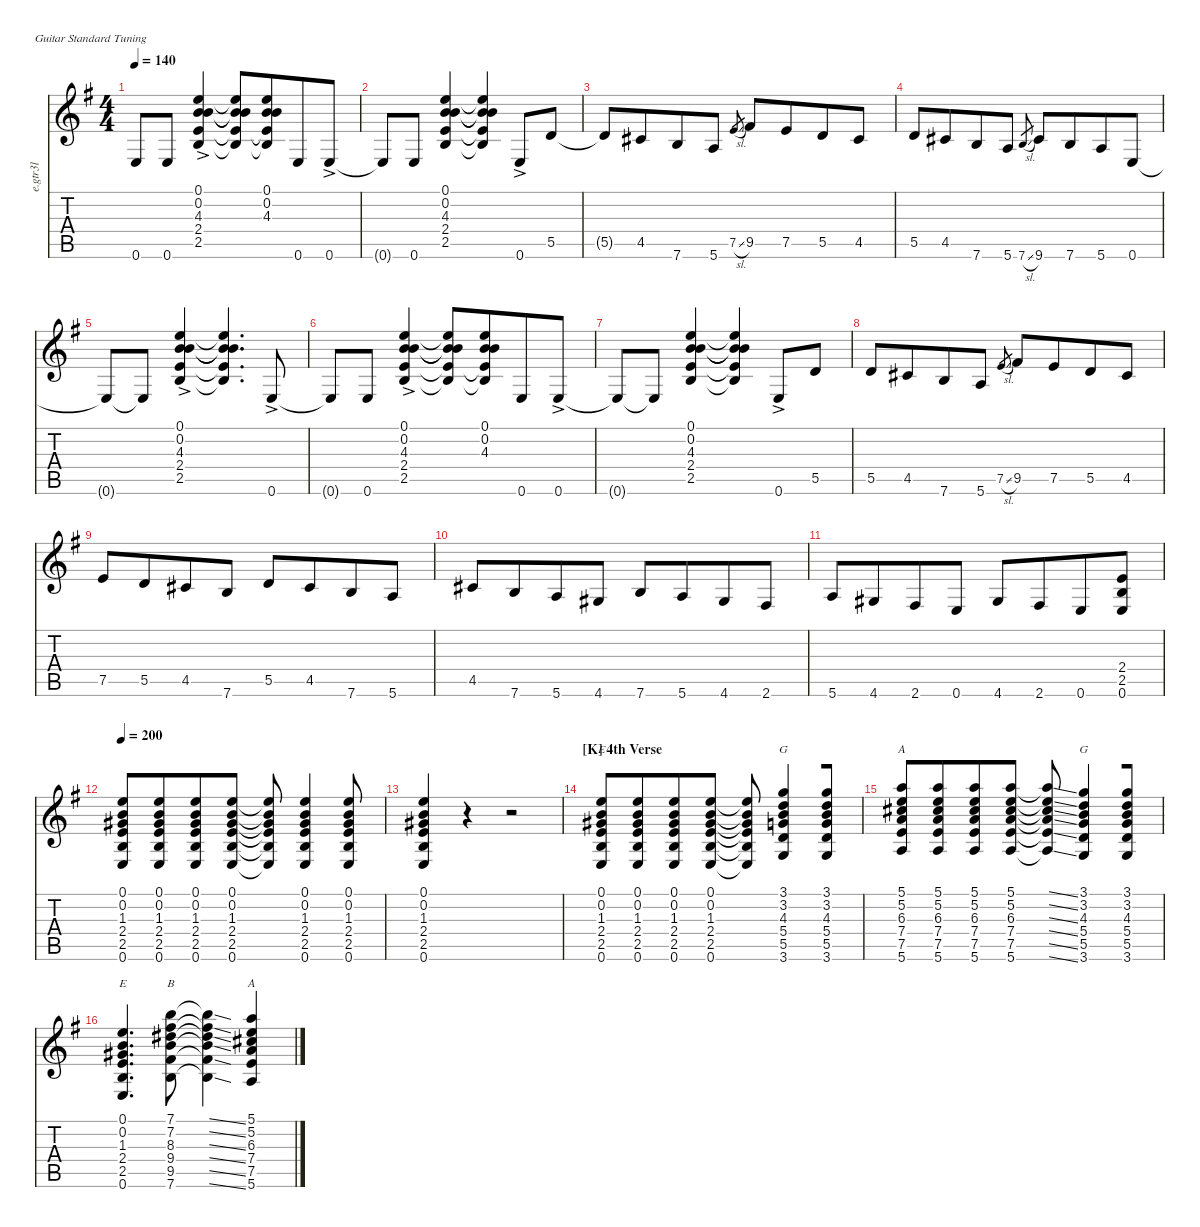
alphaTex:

\defaultSystemsLayout 4
\hideDynamics
\bracketExtendMode nobrackets
\track ("E.Guitar III (Left)" "e.gtr3l") {instrument distortionguitar}
\staff {score tabs}
\tuning (E4 B3 G3 D3 A2 E2)
\chord ("E" 0 0 1 2 2 0) {showdiagram false showfingering false}
\chord ("G" 3 3 4 5 5 3) {showdiagram false showfingering false barre (3 3)}
\chord ("A" 5 5 6 7 7 5) {firstfret 5 showdiagram false showfingering false barre (5 5)}
\chord ("B" 7 7 8 9 9 7) {firstfret 7 showdiagram false showfingering false barre (7 7)}
\ts (4 4)
\tempo 140
\clef g2
\ks g
0.6{t acc forcenatural}.8{dy mf beam Up} 0.6{acc forcenatural}.8{beam Up} (2.5{ac acc forcenatural} 2.4{ac acc forcenatural} 4.3{ac acc forcenatural} 0.2{ac acc forcenatural} 0.1{ac acc forcenatural}).4{beam Up} (2.5{t acc forcenatural} 2.4{t acc forcenatural} 4.3{t acc forcenatural} 0.2{t acc forcenatural} 0.1{t acc forcenatural}).8{beam Up} (2.5{t acc forcenatural} 2.4{t acc forcenatural} 4.3{acc forcenatural} 0.2{acc forcenatural} 0.1{acc forcenatural}).8{beam Up beam merge} 0.6{acc forcenatural}.8{beam Up} 0.6{ac acc forcenatural}.8{beam Up} |
0.6{t acc forcenatural}.8{beam Up} 0.6{acc forcenatural}.8{beam Up} (2.5{acc forcenatural} 2.4{acc forcenatural} 4.3{acc forcenatural} 0.2{acc forcenatural} 0.1{acc forcenatural}).4{beam Up} (2.5{t acc forcenatural} 2.4{t acc forcenatural} 4.3{t acc forcenatural} 0.2{t acc forcenatural} 0.1{t acc forcenatural}).4{beam Up} 0.6{ac acc forcenatural}.8{beam Up} 5.5{acc forcenatural}.8{beam Up} |
5.5{t acc forcenatural}.8{beam Up} 4.5{acc #}.8{beam Up beam merge} 7.6{acc forcenatural}.8{beam Up} 5.6{acc forcenatural}.8{beam Up} 7.5{sl acc forcenatural}.8{gr beam Up} 9.5{acc #}.8{beam Up} 7.5{acc forcenatural}.8{beam Up beam merge} 5.5{acc forcenatural}.8{beam Up} 4.5{acc #}.8{beam Up} |
5.5{acc forcenatural}.8{beam Up} 4.5{acc #}.8{beam Up beam merge} 7.6{acc forcenatural}.8{beam Up} 5.6{acc forcenatural}.8{beam Up} 7.6{sl acc forcenatural}.8{gr beam Up} 9.6{acc #}.8{beam Up} 7.6{acc forcenatural}.8{beam Up beam merge} 5.6{acc forcenatural}.8{beam Up} 0.6{acc forcenatural}.8{beam Up} |
0.6{t acc forcenatural}.8{beam Up} 0.6{t acc forcenatural}.8{beam Up} (2.5{ac acc forcenatural} 2.4{ac acc forcenatural} 4.3{ac acc forcenatural} 0.2{ac acc forcenatural} 0.1{ac acc forcenatural}).4{beam Up} (2.5{t acc forcenatural} 2.4{t acc forcenatural} 4.3{t acc forcenatural} 0.2{t acc forcenatural} 0.1{t acc forcenatural}).4{d beam Up} 0.6{ac acc forcenatural}.8{beam Up} |
0.6{t acc forcenatural}.8{beam Up} 0.6{acc forcenatural}.8{beam Up} (2.5{ac acc forcenatural} 2.4{ac acc forcenatural} 4.3{ac acc forcenatural} 0.2{ac acc forcenatural} 0.1{ac acc forcenatural}).4{beam Up} (2.5{t acc forcenatural} 2.4{t acc forcenatural} 4.3{t acc forcenatural} 0.2{t acc forcenatural} 0.1{t acc forcenatural}).8{beam Up} (2.5{t acc forcenatural} 2.4{t acc forcenatural} 4.3{acc forcenatural} 0.2{acc forcenatural} 0.1{acc forcenatural}).8{beam Up beam merge} 0.6{acc forcenatural}.8{beam Up} 0.6{ac acc forcenatural}.8{beam Up} |
0.6{t acc forcenatural}.8{beam Up} 0.6{t acc forcenatural}.8{beam Up} (2.5{acc forcenatural} 2.4{acc forcenatural} 4.3{acc forcenatural} 0.2{acc forcenatural} 0.1{acc forcenatural}).4{beam Up} (2.5{t acc forcenatural} 2.4{t acc forcenatural} 4.3{t acc forcenatural} 0.2{t acc forcenatural} 0.1{t acc forcenatural}).4{beam Up} 0.6{ac acc forcenatural}.8{beam Up} 5.5{acc forcenatural}.8{beam Up} |
5.5{acc forcenatural}.8{beam Up} 4.5{acc #}.8{beam Up beam merge} 7.6{acc forcenatural}.8{beam Up} 5.6{acc forcenatural}.8{beam Up} 7.5{sl acc forcenatural}.8{gr beam Up} 9.5{acc #}.8{beam Up beam merge} 7.5{acc forcenatural}.8{beam Up beam merge} 5.5{acc forcenatural}.8{beam Up} 4.5{acc #}.8{beam Up} |
7.5{acc forcenatural}.8{beam Up} 5.5{acc forcenatural}.8{beam Up beam merge} 4.5{acc #}.8{beam Up} 7.6{acc forcenatural}.8{beam Up} 5.5{acc forcenatural}.8{beam Up} 4.5{acc #}.8{beam Up beam merge} 7.6{acc forcenatural}.8{beam Up} 5.6{acc forcenatural}.8{beam Up} |
4.5{acc #}.8{beam Up} 7.6{acc forcenatural}.8{beam Up beam merge} 5.6{acc forcenatural}.8{beam Up} 4.6{acc #}.8{beam Up} 7.6{acc forcenatural}.8{beam Up} 5.6{acc forcenatural}.8{beam Up beam merge} 4.6{acc #}.8{beam Up} 2.6{acc #}.8{beam Up} |
5.6{acc forcenatural}.8{beam Up} 4.6{acc #}.8{beam Up beam merge} 2.6{acc #}.8{beam Up} 0.6{acc forcenatural}.8{beam Up} 4.6{acc #}.8{beam Up} 2.6{acc #}.8{beam Up beam merge} 0.6{acc forcenatural}.8{beam Up} (0.6{acc forcenatural} 2.5{acc forcenatural} 2.4{acc forcenatural}).8{beam Up} |
\tempo 200
(0.1{acc forcenatural} 0.2{acc forcenatural} 1.3{acc #} 2.4{acc forcenatural} 2.5{acc forcenatural} 0.6{acc forcenatural}).8{beam Up} (0.1{acc forcenatural} 0.2{acc forcenatural} 1.3{acc #} 2.4{acc forcenatural} 2.5{acc forcenatural} 0.6{acc forcenatural}).8{beam Up beam merge} (0.1{acc forcenatural} 0.2{acc forcenatural} 1.3{acc #} 2.4{acc forcenatural} 2.5{acc forcenatural} 0.6{acc forcenatural}).8{beam Up} (0.1{acc forcenatural} 0.2{acc forcenatural} 1.3{acc #} 2.4{acc forcenatural} 2.5{acc forcenatural} 0.6{acc forcenatural}).8{beam Up} (0.1{t acc forcenatural} 0.2{t acc forcenatural} 1.3{t acc #} 2.4{t acc forcenatural} 2.5{t acc forcenatural} 0.6{t acc forcenatural}).8{beam Up} (0.1{acc forcenatural} 0.2{acc forcenatural} 1.3{acc #} 2.4{acc forcenatural} 2.5{acc forcenatural} 0.6{acc forcenatural}).4{beam Up} (0.1{acc forcenatural} 0.2{acc forcenatural} 1.3{acc #} 2.4{acc forcenatural} 2.5{acc forcenatural} 0.6{acc forcenatural}).8{beam Up} |
(0.1{acc forcenatural} 0.2{acc forcenatural} 1.3{acc #} 2.4{acc forcenatural} 2.5{acc forcenatural} 0.6{acc forcenatural}).4{beam Up} r.4{beam Down} r.2{beam Down} |
\section ("K" "4th Verse")
(0.6{acc forcenatural} 2.5{acc forcenatural} 2.4{acc forcenatural} 1.3{acc #} 0.2{acc forcenatural} 0.1{acc forcenatural}).8{ch "E" beam Up} (0.6{acc forcenatural} 2.5{acc forcenatural} 2.4{acc forcenatural} 1.3{acc #} 0.2{acc forcenatural} 0.1{acc forcenatural}).8{beam Up beam merge} (0.6{acc forcenatural} 2.5{acc forcenatural} 2.4{acc forcenatural} 1.3{acc #} 0.2{acc forcenatural} 0.1{acc forcenatural}).8{beam Up} (0.6{acc forcenatural} 2.5{acc forcenatural} 2.4{acc forcenatural} 1.3{acc #} 0.2{acc forcenatural} 0.1{acc forcenatural}).8{beam Up} (0.6{t acc forcenatural} 2.5{t acc forcenatural} 2.4{t acc forcenatural} 1.3{t acc #} 0.2{t acc forcenatural} 0.1{t acc forcenatural}).8{beam Up} (3.6{acc forcenatural} 5.5{acc forcenatural} 5.4{acc forcenatural} 4.3{acc forcenatural} 3.2{acc forcenatural} 3.1{acc forcenatural}).4{ch "G" beam Up beam merge} (3.6{acc forcenatural} 5.5{acc forcenatural} 5.4{acc forcenatural} 4.3{acc forcenatural} 3.2{acc forcenatural} 3.1{acc forcenatural}).8{beam Up beam merge} |
(5.6{acc forcenatural} 7.5{acc forcenatural} 7.4{acc forcenatural} 6.3{acc #} 5.2{acc forcenatural} 5.1{acc forcenatural}).8{ch "A" beam Up} (5.6{acc forcenatural} 7.5{acc forcenatural} 7.4{acc forcenatural} 6.3{acc #} 5.2{acc forcenatural} 5.1{acc forcenatural}).8{beam Up beam merge} (5.6{acc forcenatural} 7.5{acc forcenatural} 7.4{acc forcenatural} 6.3{acc #} 5.2{acc forcenatural} 5.1{acc forcenatural}).8{beam Up} (5.6{acc forcenatural} 7.5{acc forcenatural} 7.4{acc forcenatural} 6.3{acc #} 5.2{acc forcenatural} 5.1{acc forcenatural}).8{beam Up} (5.6{ss t acc forcenatural} 7.5{ss t acc forcenatural} 7.4{ss t acc forcenatural} 6.3{ss t acc #} 5.2{ss t acc forcenatural} 5.1{ss t acc forcenatural}).8{beam Up} (3.6{acc forcenatural} 5.5{acc forcenatural} 5.4{acc forcenatural} 4.3{acc forcenatural} 3.2{acc forcenatural} 3.1{acc forcenatural}).4{ch "G" beam Up beam merge} (3.6{acc forcenatural} 5.5{acc forcenatural} 5.4{acc forcenatural} 4.3{acc forcenatural} 3.2{acc forcenatural} 3.1{acc forcenatural}).8{beam Up beam merge} |
(0.6{acc forcenatural} 2.5{acc forcenatural} 2.4{acc forcenatural} 1.3{acc #} 0.2{acc forcenatural} 0.1{acc forcenatural}).4{d ch "E" beam Up} (7.6{acc forcenatural} 9.5{acc #} 9.4{acc forcenatural} 8.3{acc #} 7.2{acc #} 7.1{acc forcenatural}).8{ch "B" beam Down} (7.6{ss t acc forcenatural} 9.5{ss t acc #} 9.4{ss t acc forcenatural} 8.3{ss t acc #} 7.2{ss t acc #} 7.1{ss t acc forcenatural}).4{beam Down} (5.6{acc forcenatural} 7.5{acc forcenatural} 7.4{acc forcenatural} 6.3{acc #} 5.2{acc forcenatural} 5.1{acc forcenatural}).4{ch "A" beam Up beam merge}
